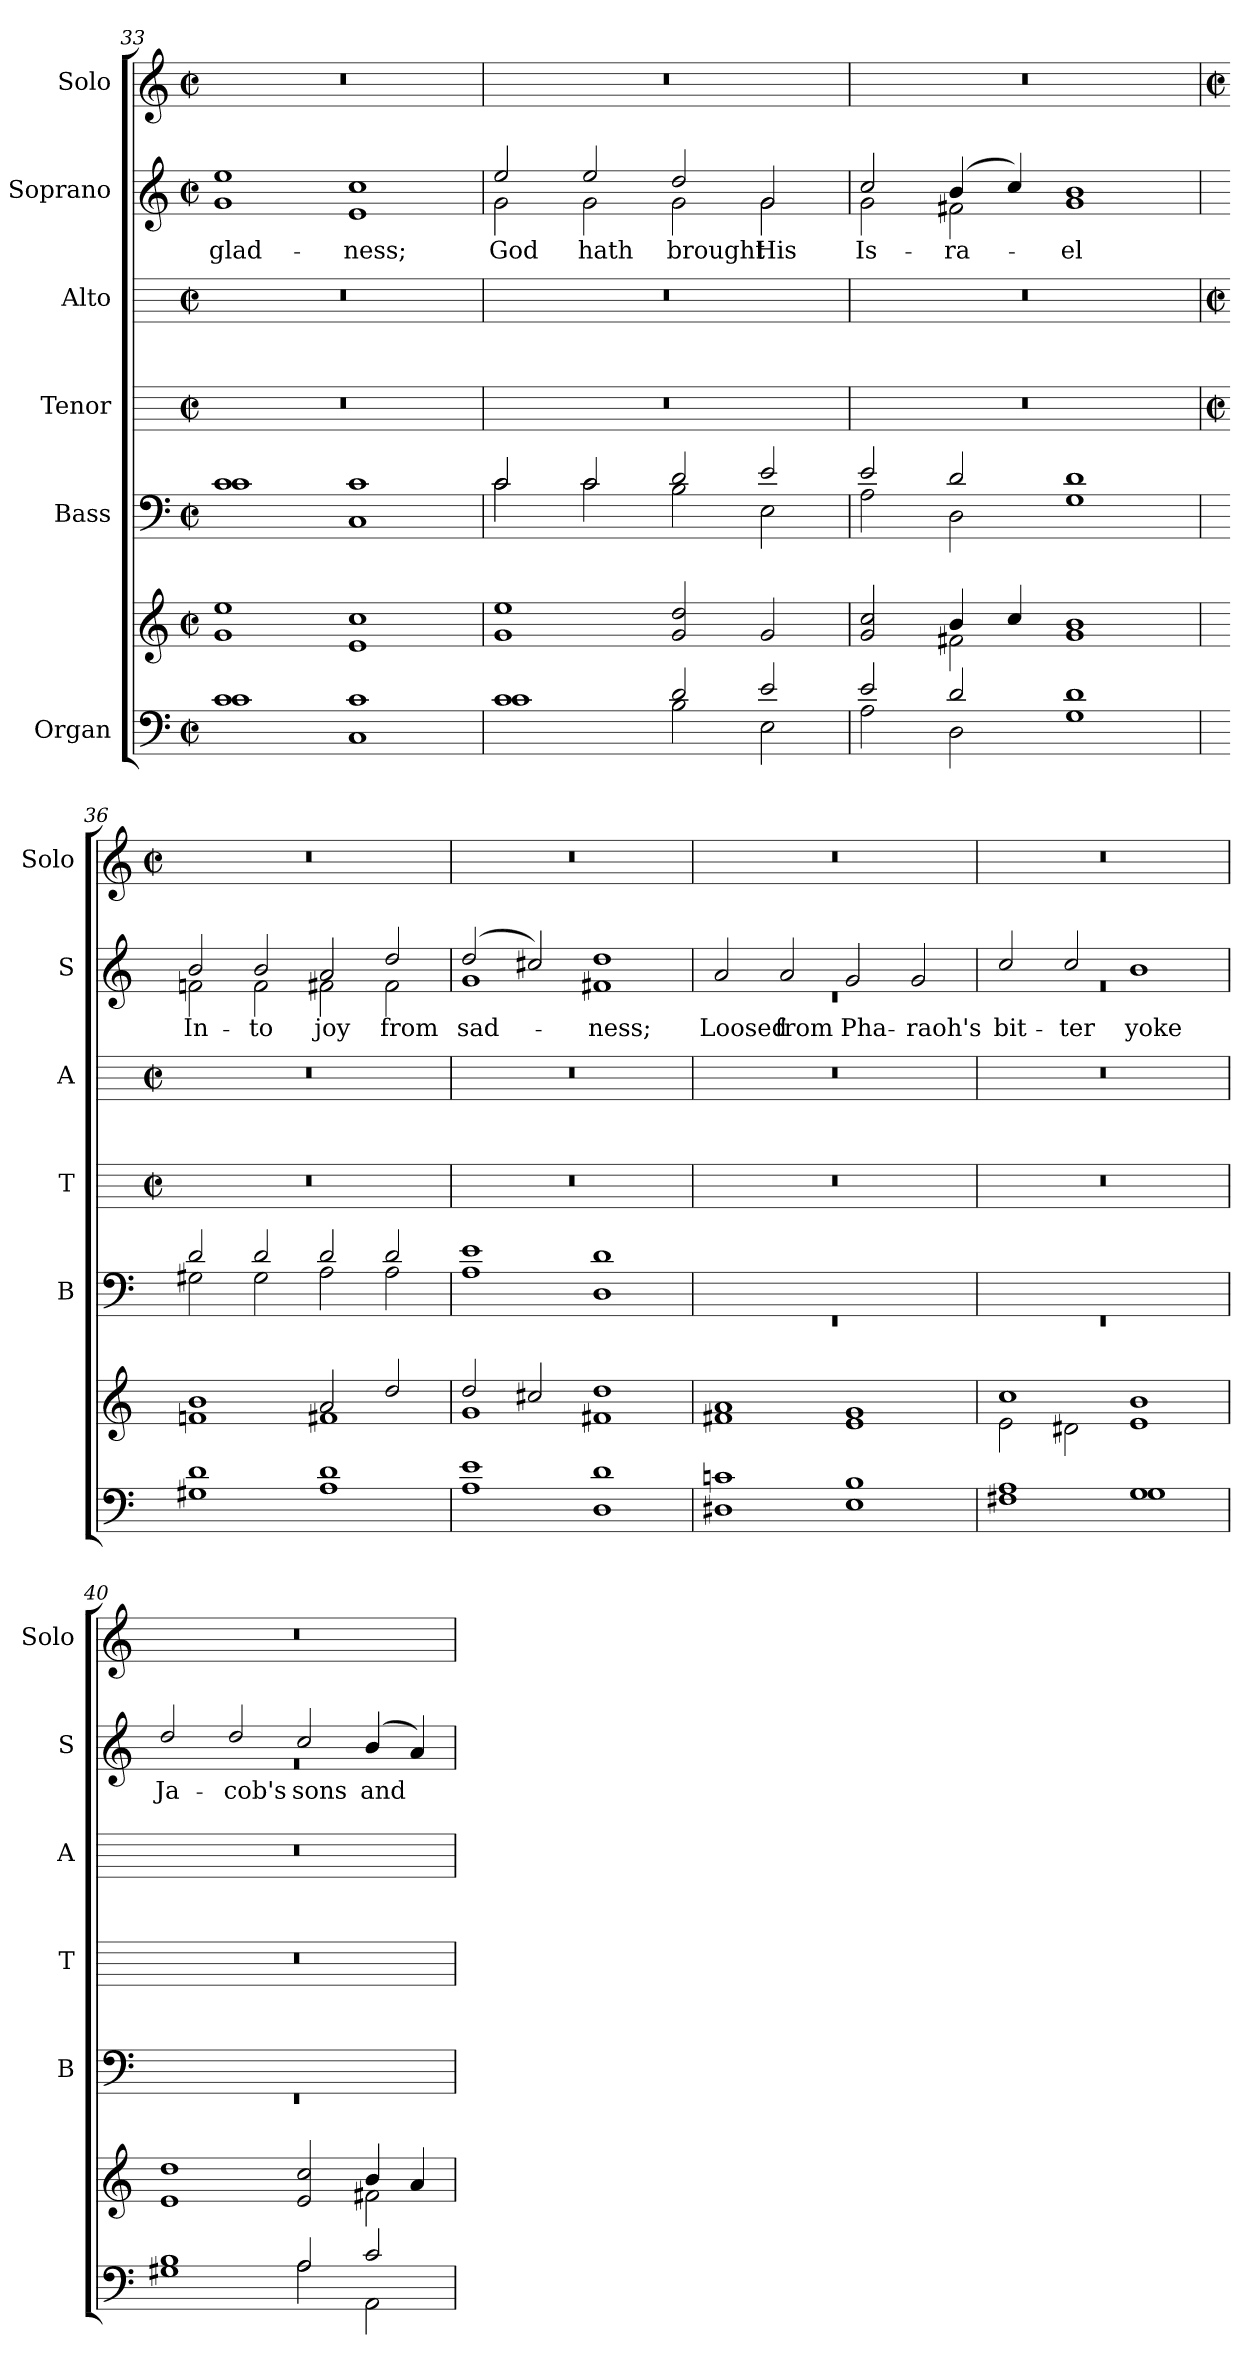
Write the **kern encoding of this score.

**kern	**kern	**kern	**kern	**kern	**kern	**text	**kern
*part6	*part6	*part5	*part4	*part3	*part2	*part2	*part1
*staff7	*staff6	*staff5	*staff4	*staff3	*staff2	*staff2	*staff1
*I"Organ	*	*I"Bass	*I"Tenor	*I"Alto	*I"Soprano	*	*I"Solo
*	*	*I'B	*I'T	*I'A	*I'S	*	*I'Solo
*clefF4	*clefG2	*clefF4	*	*	*clefG2	*	*clefG2
*k[]	*k[]	*k[]	*	*	*k[]	*	*k[]
*C:	*C:	*C:	*	*	*C:	*	*C:
*M4/2	*M4/2	*M4/2	*M4/2	*M4/2	*M4/2	*	*M4/2
*met(c|)	*met(c|)	*met(c|)	*met(c|)	*met(c|)	*met(c|)	*	*met(c|)
=33	=33	=33	=33	=33	=33	=33	=33
*^	*^	*^	*	*	*	*	*
!	!	!	!	!	!	!	!	!	!LO:LY:b	!
*	*	*	*	*	*	*	*	*^	*	*
1c/	1c	1g 1ee	0ryy	1c/	1c\	0r	0r	1ee/	1g\	glad-	0r
!	!	!	!	!	!	!	!	!	!	!LO:LY:b	!
1c/	1C	1e 1cc	.	1c/	1C\	.	.	1cc/	1e\	-ness;	.
=34	=34	=34	=34	=34	=34	=34	=34	=34	=34	=34	=34
!	!	!	!	!	!	!	!	!	!	!LO:LY:b	!
1c/	1c	1g 1ee	0ryy	2c/	2c\	0r	0r	2ee/	2g\	God	0r
!	!	!	!	!	!	!	!	!	!	!LO:LY:b	!
.	.	.	.	2c/	2c\	.	.	2ee/	2g\	hath	.
!	!	!	!	!	!	!	!	!	!	!LO:LY:b	!
2d/	2B	2g 2dd	.	2d/	2B\	.	.	2dd/	2g\	brought	.
!	!	!	!	!	!	!	!	!	!	!LO:LY:b	!
2e/	2E	2g	.	2e/	2E\	.	.	2g/	2g\	His	.
=35	=35	=35	=35	=35	=35	=35	=35	=35	=35	=35	=35
!	!	!	!	!	!	!	!	!	!	!LO:LY:b	!
2e/	2A	2g 2cc	2ryy	2e/	2A\	0r	0r	2cc/	2g\	Is-	0r
!	!	!	!	!	!	!	!	!	!	!LO:LY:b	!
2d/	2D	4b/	2f#X\	2d/	2D\	.	.	(>4b/	2f#X\	-ra-	.
.	.	4cc/	.	.	.	.	.	4cc/)	.	.	.
!	!	!	!	!	!	!	!	!	!	!LO:LY:b	!
1d/	1G	1g 1b	1ryy	1d/	1G\	.	.	1b/	1g\	el	.
!!LO:LB:g=z
=36	=36	=36	=36	=36	=36	=36	=36	=36	=36	=36	=36
*	*	*	*	*	*	*M4/2	*M4/2	*	*	*	*M4/2
*	*	*	*	*	*	*met(c|)	*met(c|)	*	*	*	*met(c|)
!	!	!	!	!	!	!	!	!	!	!LO:LY:b	!
1d/	1G#X	1fn 1b	1ryy	2d/	2G#X	0r	0r	2b/	2fn\	In-	0r
!	!	!	!	!	!	!	!	!	!	!LO:LY:b	!
.	.	.	.	2d/	2G#	.	.	2b/	2f\	-to	.
!	!	!	!	!	!	!	!	!	!	!LO:LY:b	!
1d/	1A	2a	1f#X\	2d/	2A	.	.	2a/	2f#X\	joy	.
!	!	!	!	!	!	!	!	!	!	!LO:LY:b	!
.	.	2dd/	.	2d/	2A	.	.	2dd/	2f#\	from	.
=37	=37	=37	=37	=37	=37	=37	=37	=37	=37	=37	=37
!	!	!	!	!	!	!	!	!	!	!LO:LY:b	!
1e/	1A	2dd/	1g\	1e/	1A	0r	0r	(>2dd/	1g\	sad-	0r
.	.	2cc#X/	.	.	.	.	.	2cc#X/)	.	.	.
!	!	!	!	!	!	!	!	!	!	!LO:LY:b	!
1d/	1D	1f#X 1dd	1ryy	1d/	1D	.	.	1dd/	1f#X\	ness;	.
=38	=38	=38	=38	=38	=38	=38	=38	=38	=38	=38	=38
!	!	!	!	!	!	!	!	!	!	!LO:LY:b	!
1cn/	1D#X	1f#X 1a	0ryy	0ryy	0r	0r	0r	2a/	0r	Loosed	0r
!	!	!	!	!	!	!	!	!	!	!LO:LY:b	!
.	.	.	.	.	.	.	.	2a/	.	from	.
!	!	!	!	!	!	!	!	!	!	!LO:LY:b	!
1B/	1E	1e 1g	.	.	.	.	.	2g/	.	Pha-	.
!	!	!	!	!	!	!	!	!	!	!LO:LY:b	!
.	.	.	.	.	.	.	.	2g/	.	-raoh's	.
=39	=39	=39	=39	=39	=39	=39	=39	=39	=39	=39	=39
!	!	!	!	!	!	!	!	!	!	!LO:LY:b	!
1A/	1F#X	1cc	2e\	0ryy	0r	0r	0r	2cc/	0r	bit-	0r
!	!	!	!	!	!	!	!	!	!	!LO:LY:b	!
.	.	.	2d#X\	.	.	.	.	2cc/	.	-ter	.
!	!	!	!	!	!	!	!	!	!	!LO:LY:b	!
1G/	1G	1e 1b	1ryy	.	.	.	.	1b/	.	yoke	.
=40	=40	=40	=40	=40	=40	=40	=40	=40	=40	=40	=40
!	!	!	!	!	!	!	!	!	!	!LO:LY:b	!
1B/	1G#X	1e 1dd	1.ryy	0ryy	0r	0r	0r	2dd/	0r	Ja-	0r
!	!	!	!	!	!	!	!	!	!	!LO:LY:b	!
.	.	.	.	.	.	.	.	2dd/	.	-cob's	.
!	!	!	!	!	!	!	!	!	!	!LO:LY:b	!
2A/	2A	2e 2cc	.	.	.	.	.	2cc/	.	sons	.
!	!	!	!	!	!	!	!	!	!	!LO:LY:b	!
2c/	2AA	4b/	2f#X\	.	.	.	.	(>4b/	.	and	.
.	.	4a	.	.	.	.	.	4a/)	.	.	.
*v	*v	*	*	*v	*v	*	*	*v	*v	*	*
*	*v	*v	*	*	*	*	*	*
=	=	=	=	=	=	=	=
*-	*-	*-	*-	*-	*-	*-	*-
